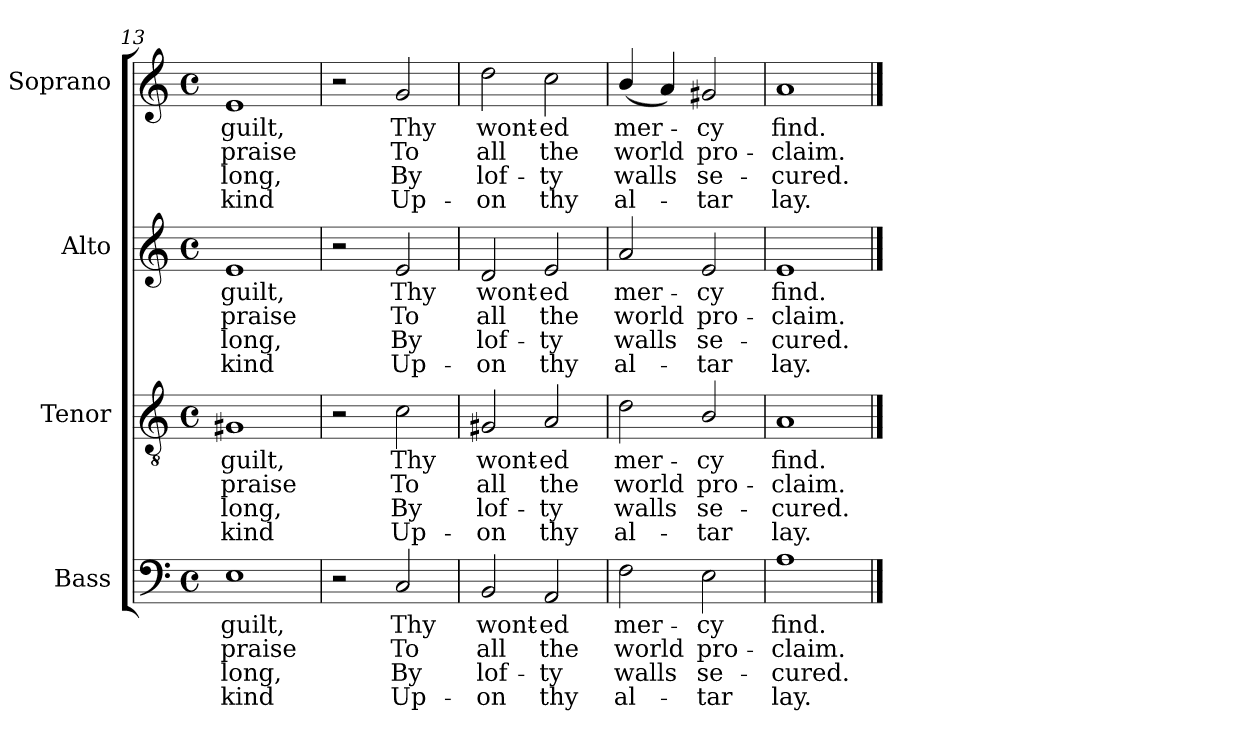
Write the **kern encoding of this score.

**kern	**text	**text	**text	**text	**kern	**text	**text	**text	**text	**kern	**text	**text	**text	**text	**kern	**text	**text	**text	**text
*part4	*part4	*part4	*part4	*part4	*part3	*part3	*part3	*part3	*part3	*part2	*part2	*part2	*part2	*part2	*part1	*part1	*part1	*part1	*part1
*staff4	*staff4	*staff4	*staff4	*staff4	*staff3	*staff3	*staff3	*staff3	*staff3	*staff2	*staff2	*staff2	*staff2	*staff2	*staff1	*staff1	*staff1	*staff1	*staff1
*I"Bass	*	*	*	*	*I"Tenor	*	*	*	*	*I"Alto	*	*	*	*	*I"Soprano	*	*	*	*
*I'B.	*	*	*	*	*I'T.	*	*	*	*	*I'A.	*	*	*	*	*I'S.	*	*	*	*
*clefF4	*	*	*	*	*clefGv2	*	*	*	*	*clefG2	*	*	*	*	*clefG2	*	*	*	*
*	*	*	*	*	*ITrd7c12	*	*	*	*	*	*	*	*	*	*	*	*	*	*
*k[]	*	*	*	*	*k[]	*	*	*	*	*k[]	*	*	*	*	*k[]	*	*	*	*
*a:	*	*	*	*	*a:	*	*	*	*	*a:	*	*	*	*	*a:	*	*	*	*
*M4/4	*	*	*	*	*M4/4	*	*	*	*	*M4/4	*	*	*	*	*M4/4	*	*	*	*
*met(c)	*	*	*	*	*met(c)	*	*	*	*	*met(c)	*	*	*	*	*met(c)	*	*	*	*
=13	=13	=13	=13	=13	=13	=13	=13	=13	=13	=13	=13	=13	=13	=13	=13	=13	=13	=13	=13
!	!LO:LY:b:color=#000000	!LO:LY:b:color=#000000	!LO:LY:b:color=#000000	!LO:LY:b:color=#000000	!	!	!	!	!	!	!	!	!	!	!	!	!	!	!
!	!	!	!	!	!	!LO:LY:b:color=#000000	!LO:LY:b:color=#000000	!LO:LY:b:color=#000000	!LO:LY:b:color=#000000	!	!	!	!	!	!	!	!	!	!
!	!	!	!	!	!	!	!	!	!	!	!LO:LY:b:color=#000000	!LO:LY:b:color=#000000	!LO:LY:b:color=#000000	!LO:LY:b:color=#000000	!	!	!	!	!
!	!	!	!	!	!	!	!	!	!	!	!	!	!	!	!	!LO:LY:b:color=#000000	!LO:LY:b:color=#000000	!LO:LY:b:color=#000000	!LO:LY:b:color=#000000
1Ei	guilt,	praise	long,	kind	1GG#Xi	guilt,	praise	long,	kind	1ei	guilt,	praise	long,	kind	1ei	guilt,	praise	long,	kind
=14	=14	=14	=14	=14	=14	=14	=14	=14	=14	=14	=14	=14	=14	=14	=14	=14	=14	=14	=14
2r	.	.	.	.	2r	.	.	.	.	2r	.	.	.	.	2r	.	.	.	.
!	!LO:LY:b:color=#000000	!LO:LY:b:color=#000000	!LO:LY:b:color=#000000	!LO:LY:b:color=#000000	!	!	!	!	!	!	!	!	!	!	!	!	!	!	!
!	!	!	!	!	!	!LO:LY:b:color=#000000	!LO:LY:b:color=#000000	!LO:LY:b:color=#000000	!LO:LY:b:color=#000000	!	!	!	!	!	!	!	!	!	!
!	!	!	!	!	!	!	!	!	!	!	!LO:LY:b:color=#000000	!LO:LY:b:color=#000000	!LO:LY:b:color=#000000	!LO:LY:b:color=#000000	!	!	!	!	!
!	!	!	!	!	!	!	!	!	!	!	!	!	!	!	!	!LO:LY:b:color=#000000	!LO:LY:b:color=#000000	!LO:LY:b:color=#000000	!LO:LY:b:color=#000000
2Ci/	Thy	To	By	Up-	2Ci\	Thy	To	By	Up-	2ei/	Thy	To	By	Up-	2gi/	Thy	To	By	Up-
=15	=15	=15	=15	=15	=15	=15	=15	=15	=15	=15	=15	=15	=15	=15	=15	=15	=15	=15	=15
!	!LO:LY:b:color=#000000	!LO:LY:b:color=#000000	!LO:LY:b:color=#000000	!LO:LY:b:color=#000000	!	!	!	!	!	!	!	!	!	!	!	!	!	!	!
!	!	!	!	!	!	!LO:LY:b:color=#000000	!LO:LY:b:color=#000000	!LO:LY:b:color=#000000	!LO:LY:b:color=#000000	!	!	!	!	!	!	!	!	!	!
!	!	!	!	!	!	!	!	!	!	!	!LO:LY:b:color=#000000	!LO:LY:b:color=#000000	!LO:LY:b:color=#000000	!LO:LY:b:color=#000000	!	!	!	!	!
!	!	!	!	!	!	!	!	!	!	!	!	!	!	!	!	!LO:LY:b:color=#000000	!LO:LY:b:color=#000000	!LO:LY:b:color=#000000	!LO:LY:b:color=#000000
2BBi/	wont-	all	-lof-	-on	2GG#Xi/	wont-	all	-lof-	-on	2di/	wont-	all	-lof-	-on	2ddi\	wont-	all	-lof-	-on
!	!LO:LY:b:color=#000000	!LO:LY:b:color=#000000	!LO:LY:b:color=#000000	!LO:LY:b:color=#000000	!	!	!	!	!	!	!	!	!	!	!	!	!	!	!
!	!	!	!	!	!	!LO:LY:b:color=#000000	!LO:LY:b:color=#000000	!LO:LY:b:color=#000000	!LO:LY:b:color=#000000	!	!	!	!	!	!	!	!	!	!
!	!	!	!	!	!	!	!	!	!	!	!LO:LY:b:color=#000000	!LO:LY:b:color=#000000	!LO:LY:b:color=#000000	!LO:LY:b:color=#000000	!	!	!	!	!
!	!	!	!	!	!	!	!	!	!	!	!	!	!	!	!	!LO:LY:b:color=#000000	!LO:LY:b:color=#000000	!LO:LY:b:color=#000000	!LO:LY:b:color=#000000
2AAi/	-ed	the	ty	thy	2AAi/	-ed	the	ty	thy	2ei/	-ed	the	ty	thy	2cci\	-ed	the	ty	thy
=16	=16	=16	=16	=16	=16	=16	=16	=16	=16	=16	=16	=16	=16	=16	=16	=16	=16	=16	=16
!	!LO:LY:b:color=#000000	!LO:LY:b:color=#000000	!LO:LY:b:color=#000000	!LO:LY:b:color=#000000	!	!	!	!	!	!	!	!	!	!	!	!	!	!	!
!	!	!	!	!	!	!LO:LY:b:color=#000000	!LO:LY:b:color=#000000	!LO:LY:b:color=#000000	!LO:LY:b:color=#000000	!	!	!	!	!	!	!	!	!	!
!	!	!	!	!	!	!	!	!	!	!	!LO:LY:b:color=#000000	!LO:LY:b:color=#000000	!LO:LY:b:color=#000000	!LO:LY:b:color=#000000	!	!	!	!	!
!	!	!	!	!	!	!	!	!	!	!	!	!	!	!	!	!LO:LY:b:color=#000000	!LO:LY:b:color=#000000	!LO:LY:b:color=#000000	!LO:LY:b:color=#000000
2Fi\	mer-	world	walls	al-	2Di\	mer-	world	walls	al-	2ai/	mer-	world	walls	al-	(4bi/	mer-	world	walls	al-
.	.	.	.	.	.	.	.	.	.	.	.	.	.	.	4ai/)	.	.	.	.
!	!LO:LY:b:color=#000000	!LO:LY:b:color=#000000	!LO:LY:b:color=#000000	!LO:LY:b:color=#000000	!	!	!	!	!	!	!	!	!	!	!	!	!	!	!
!	!	!	!	!	!	!LO:LY:b:color=#000000	!LO:LY:b:color=#000000	!LO:LY:b:color=#000000	!LO:LY:b:color=#000000	!	!	!	!	!	!	!	!	!	!
!	!	!	!	!	!	!	!	!	!	!	!LO:LY:b:color=#000000	!LO:LY:b:color=#000000	!LO:LY:b:color=#000000	!LO:LY:b:color=#000000	!	!	!	!	!
!	!	!	!	!	!	!	!	!	!	!	!	!	!	!	!	!LO:LY:b:color=#000000	!LO:LY:b:color=#000000	!LO:LY:b:color=#000000	!LO:LY:b:color=#000000
2Ei\	-cy	pro-	-se-	-tar	2BBi/	-cy	pro-	-se-	-tar	2ei/	-cy	pro-	-se-	-tar	2g#Xi/	-cy	pro-	-se-	-tar
=17	=17	=17	=17	=17	=17	=17	=17	=17	=17	=17	=17	=17	=17	=17	=17	=17	=17	=17	=17
!	!LO:LY:b:color=#000000	!LO:LY:b:color=#000000	!LO:LY:b:color=#000000	!LO:LY:b:color=#000000	!	!	!	!	!	!	!	!	!	!	!	!	!	!	!
!	!	!	!	!	!	!LO:LY:b:color=#000000	!LO:LY:b:color=#000000	!LO:LY:b:color=#000000	!LO:LY:b:color=#000000	!	!	!	!	!	!	!	!	!	!
!	!	!	!	!	!	!	!	!	!	!	!LO:LY:b:color=#000000	!LO:LY:b:color=#000000	!LO:LY:b:color=#000000	!LO:LY:b:color=#000000	!	!	!	!	!
!	!	!	!	!	!	!	!	!	!	!	!	!	!	!	!	!LO:LY:b:color=#000000	!LO:LY:b:color=#000000	!LO:LY:b:color=#000000	!LO:LY:b:color=#000000
1Ai	find.	-claim.	cured.	lay.	1AAi	find.	-claim.	cured.	lay.	1ei	find.	-claim.	cured.	lay.	1ai	find.	-claim.	cured.	lay.
==	==	==	==	==	==	==	==	==	==	==	==	==	==	==	==	==	==	==	==
*-	*-	*-	*-	*-	*-	*-	*-	*-	*-	*-	*-	*-	*-	*-	*-	*-	*-	*-	*-
